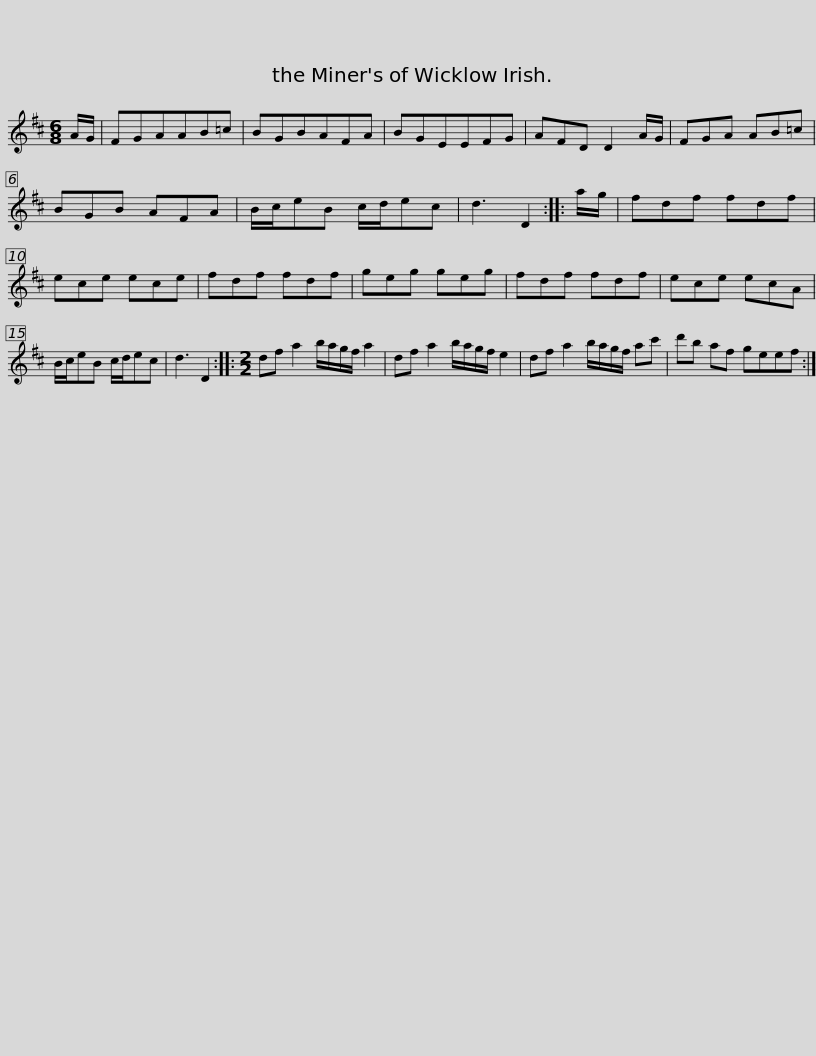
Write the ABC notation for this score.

X:1
L:1/8
M:6/8
I:linebreak $
K:D
V:1 treble
V:1
 A/G/ | FGAAB=c | BGBAFA | BGEEFG | AFD D2 A/G/ | %5
 FGA AB=c | BGB AFA |$ B/c/eB c/d/ec | d3 D2 :: a/g/ | %10
 fdf fdf | ece ece | fdf fdf | geg geg | fdf fdf |$ %15
 ece ecA | B/c/eB c/d/ec | d3 D2 ::[M:2/2] df a2 b/a/g/f/ a2 | df a2 b/a/g/f/ e2 |$ %20
 df a2 b/a/g/f/ ac' | d'b af geef :| %22
